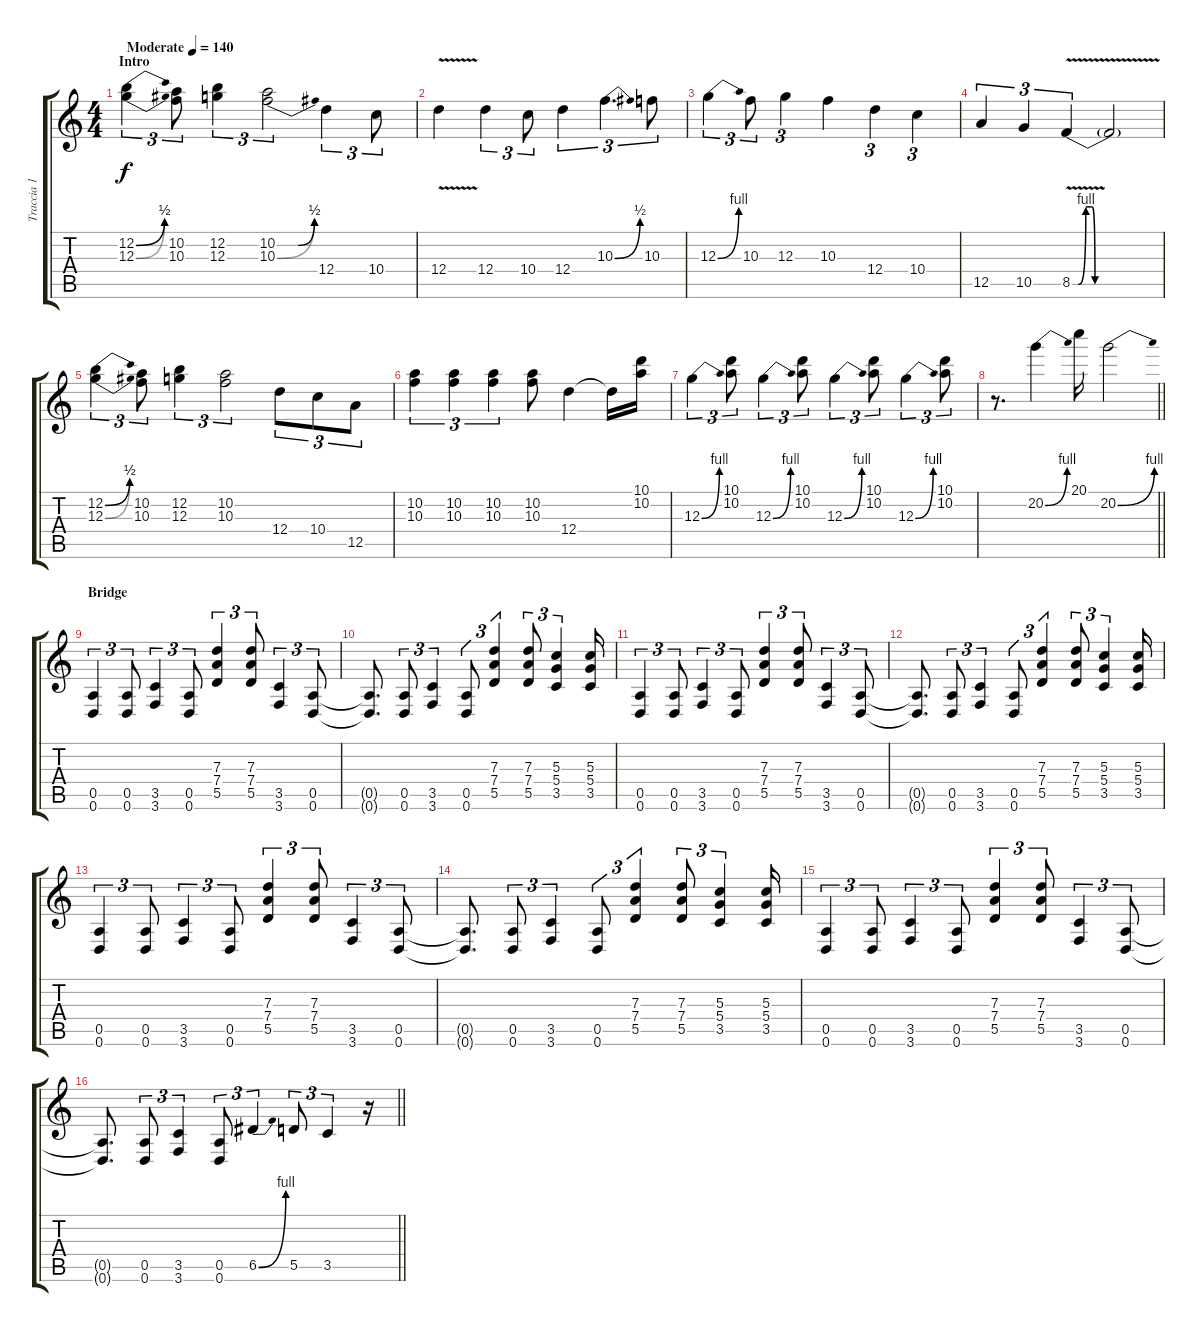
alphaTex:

\track ("Traccia 1" "Traccia 1") {instrument distortionguitar}
\staff {score tabs}
\tuning (E4 B3 G3 D3 A2 D2) {hide}
\ts (4 4)
\section ("" "Intro")
\tempo (140 "Moderate")
\clef g2
\ks c
(12.2{be (bend 0 0 60 2)} 12.3{be (bend 0 0 60 2)}).4{tu (3 2) dy f instrument distortionguitar} (10.2 10.3).8{tu (3 2)} (12.2 12.3).4{tu (3 2)} (10.2{be (custom 0 0 15 0 32 0 34 0 60 2)} 10.3{be (bend 0 0 60 2)}).2{tu (3 2)} 12.4.4{tu (3 2)} 10.4.8{tu (3 2)} |
12.4{v}.4 12.4.4{tu (3 2)} 10.4.8{tu (3 2)} 12.4.4{tu (3 2)} 10.3{be (bend 0 0 60 2)}.4{d tu (3 2)} 10.3.8{tu (3 2)} |
12.3{be (bend 0 0 60 4)}.4{tu (3 2)} 10.3.8{tu (3 2)} 12.3.4{tu (3 2)} 10.3.4 12.4.4{tu (3 2)} 10.4.4{tu (3 2)} |
12.5.4{tu (3 2)} 10.5.4{tu (3 2)} 8.5{be (custom 0 0 4 0 9 4 13 4 15 0 36 0 60 0) v}.4{tu (3 2)} 8.5{t}.2 |
(12.2{be (bend 0 0 60 2)} 12.3{be (bend 0 0 60 2)}).4{tu (3 2)} (10.2 10.3).8{tu (3 2)} (12.2 12.3).4{tu (3 2)} (10.2 10.3).2{tu (3 2)} 12.4.8{tu (3 2)} 10.4.8{tu (3 2)} 12.5.8{tu (3 2)} |
(10.2 10.3).4{tu (3 2)} (10.2 10.3).4{tu (3 2)} (10.2 10.3).4{tu (3 2)} (10.2 10.3).8 12.4.4 12.4{t}.16 (10.1 10.2).16 |
12.3{be (bend 0 0 60 4)}.4{tu (3 2)} (10.1 10.2).8{tu (3 2)} 12.3{be (bend 0 0 60 4)}.4{tu (3 2)} (10.1 10.2).8{tu (3 2)} 12.3{be (bend 0 0 60 4)}.4{tu (3 2)} (10.1 10.2).8{tu (3 2)} 12.3{be (bend 0 0 60 4)}.4{tu (3 2)} (10.1 10.2).8{tu (3 2)} |
\barLineRight lightlight
r.8{d} 20.2{be (bend 0 0 60 4)}.4 20.1.16 20.2{be (bend 0 0 60 4)}.2 |
\section ("" "Bridge")
(0.5 0.6).4{tu (3 2)} (0.5 0.6).8{tu (3 2)} (3.5 3.6).4{tu (3 2)} (0.5 0.6).8{tu (3 2)} (7.3 7.4 5.5).4{tu (3 2)} (7.3 7.4 5.5).8{tu (3 2)} (3.5 3.6).4{tu (3 2)} (0.5 0.6).8{tu (3 2)} |
(0.5{t} 0.6{t}).8{d} (0.5 0.6).8{tu (3 2)} (3.5 3.6).4{tu (3 2)} (0.5 0.6).8{tu (3 2)} (7.3 7.4 5.5).4{tu (3 2)} (7.3 7.4 5.5).8{tu (3 2)} (5.3 5.4 3.5).4{tu (3 2)} (5.3 5.4 3.5).16 |
(0.5 0.6).4{tu (3 2)} (0.5 0.6).8{tu (3 2)} (3.5 3.6).4{tu (3 2)} (0.5 0.6).8{tu (3 2)} (7.3 7.4 5.5).4{tu (3 2)} (7.3 7.4 5.5).8{tu (3 2)} (3.5 3.6).4{tu (3 2)} (0.5 0.6).8{tu (3 2)} |
(0.5{t} 0.6{t}).8{d} (0.5 0.6).8{tu (3 2)} (3.5 3.6).4{tu (3 2)} (0.5 0.6).8{tu (3 2)} (7.3 7.4 5.5).4{tu (3 2)} (7.3 7.4 5.5).8{tu (3 2)} (5.3 5.4 3.5).4{tu (3 2)} (5.3 5.4 3.5).16 |
(0.5 0.6).4{tu (3 2)} (0.5 0.6).8{tu (3 2)} (3.5 3.6).4{tu (3 2)} (0.5 0.6).8{tu (3 2)} (7.3 7.4 5.5).4{tu (3 2)} (7.3 7.4 5.5).8{tu (3 2)} (3.5 3.6).4{tu (3 2)} (0.5 0.6).8{tu (3 2)} |
(0.5{t} 0.6{t}).8{d} (0.5 0.6).8{tu (3 2)} (3.5 3.6).4{tu (3 2)} (0.5 0.6).8{tu (3 2)} (7.3 7.4 5.5).4{tu (3 2)} (7.3 7.4 5.5).8{tu (3 2)} (5.3 5.4 3.5).4{tu (3 2)} (5.3 5.4 3.5).16 |
(0.5 0.6).4{tu (3 2)} (0.5 0.6).8{tu (3 2)} (3.5 3.6).4{tu (3 2)} (0.5 0.6).8{tu (3 2)} (7.3 7.4 5.5).4{tu (3 2)} (7.3 7.4 5.5).8{tu (3 2)} (3.5 3.6).4{tu (3 2)} (0.5 0.6).8{tu (3 2)} |
\barLineRight lightlight
(0.5{t} 0.6{t}).8{d} (0.5 0.6).8{tu (3 2)} (3.5 3.6).4{tu (3 2)} (0.5 0.6).8{tu (3 2)} 6.5{be (bend 0 0 60 4)}.4{tu (3 2)} 5.5.8{tu (3 2)} 3.5.4{tu (3 2)} r.16
